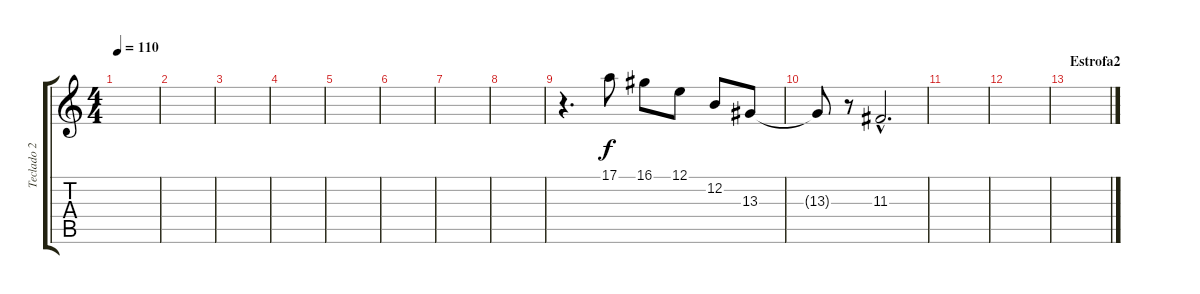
\track ("Teclado 2" "Teclado 2") {instrument honkytonkpiano}
\staff {score tabs}
\tuning (E4 B3 G3 D3 A2 E2) {hide}
\ts (4 4)
\tempo 110
\clef g2
\ks c
|
|
|
|
|
|
|
|
r.4{d} 17.1.8 16.1.8 12.1.8 12.2.8 13.3.8 |
13.3{t}.8 r.8 11.3{hac}.2{d} |
|
|
\section ("" "Estrofa2")
